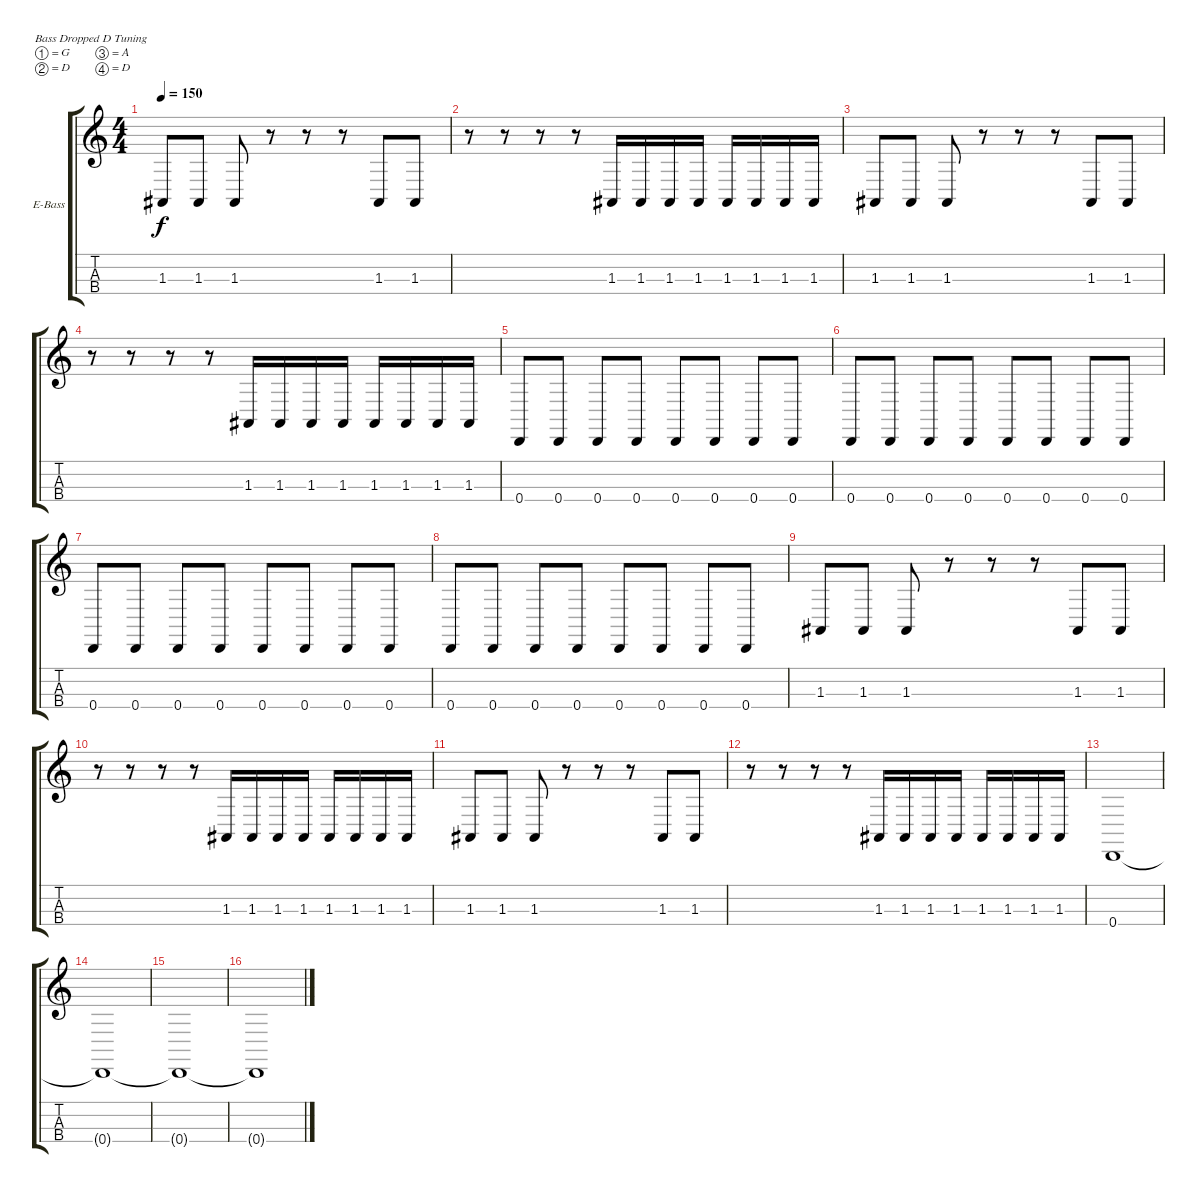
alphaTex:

\bracketExtendMode groupsimilarinstruments
\firstSystemTrackNameOrientation horizontal
\otherSystemsTrackNameOrientation horizontal
\track ("Brian White" "E-Bass") {instrument electricbassfinger}
\staff {score tabs}
\tuning (G2 D2 A1 D1)
\ts (4 4)
\tempo 150
\clef g2
\ks c
1.3.8{dy f} 1.3.8 1.3.8 r.8 r.8 r.8 1.3.8 1.3.8 |
r.8 r.8 r.8 r.8 1.3.16 1.3.16 1.3.16 1.3.16 1.3.16 1.3.16 1.3.16 1.3.16 |
1.3.8 1.3.8 1.3.8 r.8 r.8 r.8 1.3.8 1.3.8 |
r.8 r.8 r.8 r.8 1.3.16 1.3.16 1.3.16 1.3.16 1.3.16 1.3.16 1.3.16 1.3.16 |
0.4.8 0.4.8 0.4.8 0.4.8 0.4.8 0.4.8 0.4.8 0.4.8 |
0.4.8 0.4.8 0.4.8 0.4.8 0.4.8 0.4.8 0.4.8 0.4.8 |
0.4.8 0.4.8 0.4.8 0.4.8 0.4.8 0.4.8 0.4.8 0.4.8 |
0.4.8 0.4.8 0.4.8 0.4.8 0.4.8 0.4.8 0.4.8 0.4.8 |
1.3.8 1.3.8 1.3.8 r.8 r.8 r.8 1.3.8 1.3.8 |
r.8 r.8 r.8 r.8 1.3.16 1.3.16 1.3.16 1.3.16 1.3.16 1.3.16 1.3.16 1.3.16 |
1.3.8 1.3.8 1.3.8 r.8 r.8 r.8 1.3.8 1.3.8 |
r.8 r.8 r.8 r.8 1.3.16 1.3.16 1.3.16 1.3.16 1.3.16 1.3.16 1.3.16 1.3.16 |
0.4.1 |
0.4{t}.1 |
0.4{t}.1 |
0.4{t}.1
